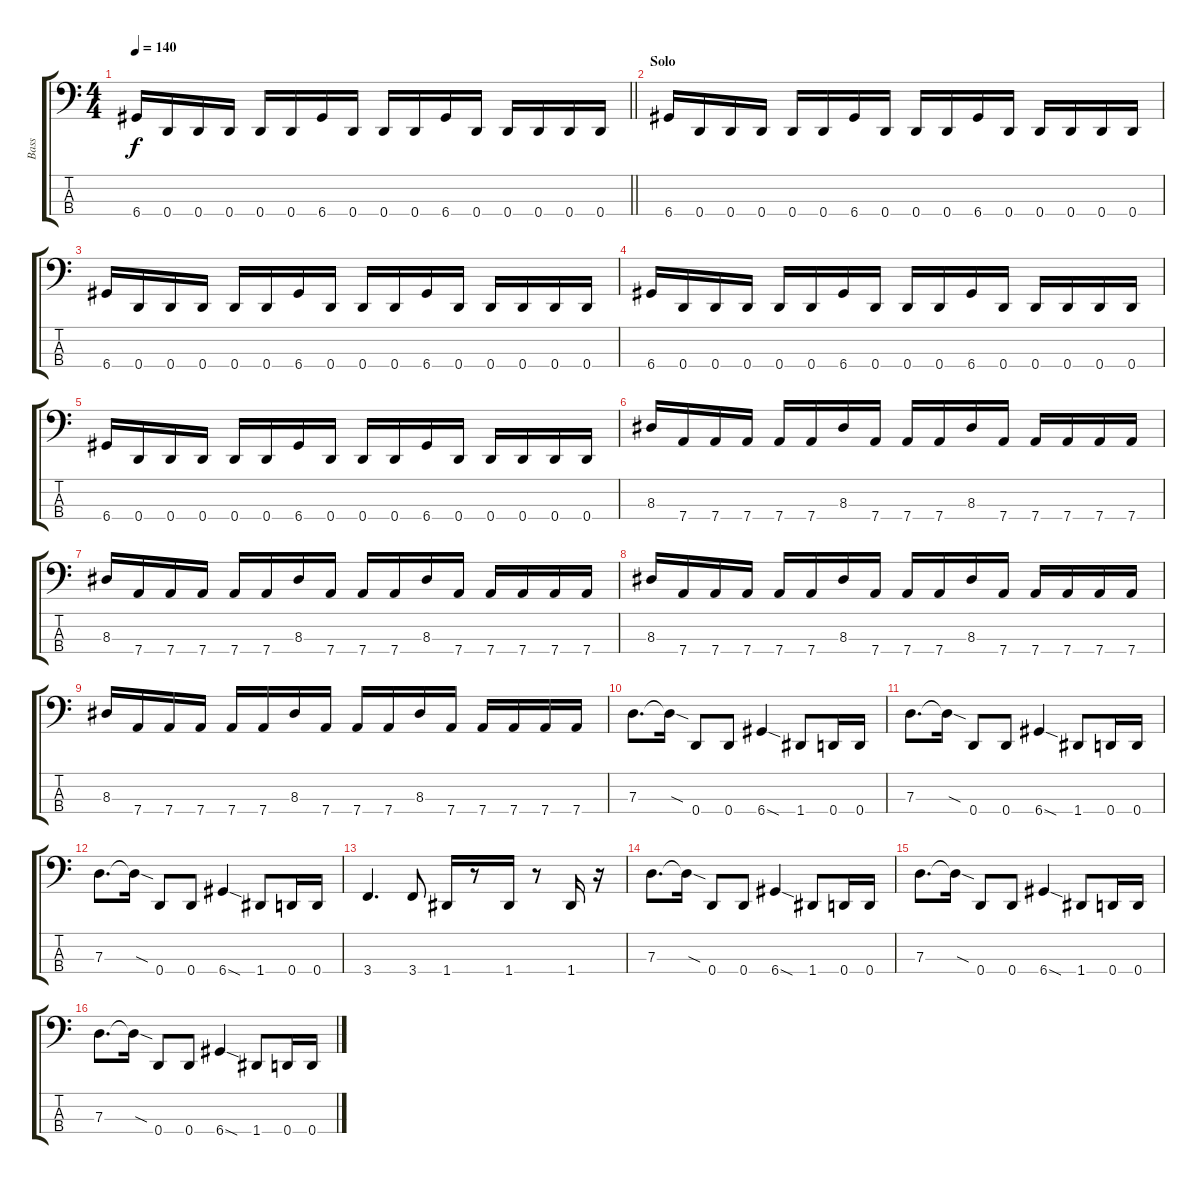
\track ("Bass" "Bass") {instrument electricbasspick}
\staff {score tabs}
\tuning (F2 C2 G1 D1) {hide}
\ts (4 4)
\tempo 140
\clef f4
\barLineRight lightlight
\ks c
6.4.16{dy f} 0.4.16 0.4.16 0.4.16 0.4.16 0.4.16 6.4.16 0.4.16 0.4.16 0.4.16 6.4.16 0.4.16 0.4.16 0.4.16 0.4.16 0.4.16 |
\section ("" "Solo")
6.4.16 0.4.16 0.4.16 0.4.16 0.4.16 0.4.16 6.4.16 0.4.16 0.4.16 0.4.16 6.4.16 0.4.16 0.4.16 0.4.16 0.4.16 0.4.16 |
6.4.16 0.4.16 0.4.16 0.4.16 0.4.16 0.4.16 6.4.16 0.4.16 0.4.16 0.4.16 6.4.16 0.4.16 0.4.16 0.4.16 0.4.16 0.4.16 |
6.4.16 0.4.16 0.4.16 0.4.16 0.4.16 0.4.16 6.4.16 0.4.16 0.4.16 0.4.16 6.4.16 0.4.16 0.4.16 0.4.16 0.4.16 0.4.16 |
6.4.16 0.4.16 0.4.16 0.4.16 0.4.16 0.4.16 6.4.16 0.4.16 0.4.16 0.4.16 6.4.16 0.4.16 0.4.16 0.4.16 0.4.16 0.4.16 |
8.3.16 7.4.16 7.4.16 7.4.16 7.4.16 7.4.16 8.3.16 7.4.16 7.4.16 7.4.16 8.3.16 7.4.16 7.4.16 7.4.16 7.4.16 7.4.16 |
8.3.16 7.4.16 7.4.16 7.4.16 7.4.16 7.4.16 8.3.16 7.4.16 7.4.16 7.4.16 8.3.16 7.4.16 7.4.16 7.4.16 7.4.16 7.4.16 |
8.3.16 7.4.16 7.4.16 7.4.16 7.4.16 7.4.16 8.3.16 7.4.16 7.4.16 7.4.16 8.3.16 7.4.16 7.4.16 7.4.16 7.4.16 7.4.16 |
8.3.16 7.4.16 7.4.16 7.4.16 7.4.16 7.4.16 8.3.16 7.4.16 7.4.16 7.4.16 8.3.16 7.4.16 7.4.16 7.4.16 7.4.16 7.4.16 |
7.3.8{d} 7.3{sod t}.16 0.4.8 0.4.8 6.4{sod}.4 1.4.8 0.4.16 0.4.16 |
7.3.8{d} 7.3{sod t}.16 0.4.8 0.4.8 6.4{sod}.4 1.4.8 0.4.16 0.4.16 |
7.3.8{d} 7.3{sod t}.16 0.4.8 0.4.8 6.4{sod}.4 1.4.8 0.4.16 0.4.16 |
3.4.4{d} 3.4.8 1.4.16 r.8 1.4.16 r.8 1.4.16 r.16 |
7.3.8{d} 7.3{sod t}.16 0.4.8 0.4.8 6.4{sod}.4 1.4.8 0.4.16 0.4.16 |
7.3.8{d} 7.3{sod t}.16 0.4.8 0.4.8 6.4{sod}.4 1.4.8 0.4.16 0.4.16 |
7.3.8{d} 7.3{sod t}.16 0.4.8 0.4.8 6.4{sod}.4 1.4.8 0.4.16 0.4.16
